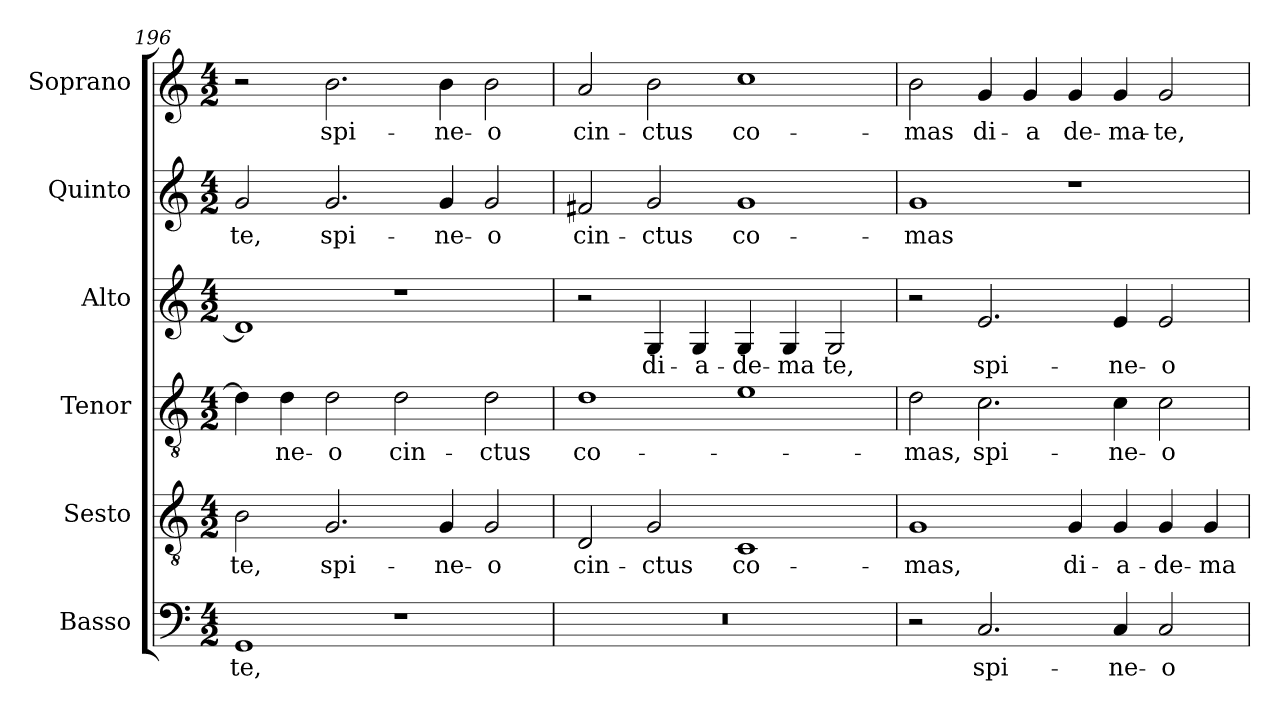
**kern	**text	**kern	**text	**kern	**text	**kern	**text	**kern	**text	**kern	**text
*part6	*part6	*part5	*part5	*part4	*part4	*part3	*part3	*part2	*part2	*part1	*part1
*staff6	*staff6	*staff5	*staff5	*staff4	*staff4	*staff3	*staff3	*staff2	*staff2	*staff1	*staff1
*I"Basso	*	*I"Sesto	*	*I"Tenor	*	*I"Alto	*	*I"Quinto	*	*I"Soprano	*
*I'B.	*	*I'Ss.	*	*I'T.	*	*I'A.	*	*I'Q.	*	*I'S.	*
*clefF4	*	*clefGv2	*	*clefGv2	*	*clefG2	*	*clefG2	*	*clefG2	*
*	*	*ITrd7c12	*	*ITrd7c12	*	*	*	*	*	*	*
*k[]	*	*k[]	*	*k[]	*	*k[]	*	*k[]	*	*k[]	*
*C:	*	*C:	*	*C:	*	*C:	*	*C:	*	*C:	*
*M4/2	*	*M4/2	*	*M4/2	*	*M4/2	*	*M4/2	*	*M4/2	*
=196	=196	=196	=196	=196	=196	=196	=196	=196	=196	=196	=196
!	!LO:LY:b:color=#000000	!	!	!	!	!	!	!	!	!	!
!	!	!	!LO:LY:b:color=#000000	!	!	!	!	!	!	!	!
!	!	!	!	!	!	!	!	!	!LO:LY:b:color=#000000	!	!
1GGi	-te,	2BBi\	-te,	4Di\]	.	1di]	.	2gi/	-te,	2r	.
!	!	!	!	!	!LO:LY:b:color=#000000	!	!	!	!	!	!
.	.	.	.	4Di\	-ne-	.	.	.	.	.	.
!	!	!	!LO:LY:b:color=#000000	!	!	!	!	!	!	!	!
!	!	!	!	!	!LO:LY:b:color=#000000	!	!	!	!	!	!
!	!	!	!	!	!	!	!	!	!LO:LY:b:color=#000000	!	!
!	!	!	!	!	!	!	!	!	!	!	!LO:LY:b:color=#000000
.	.	2.GGi/	spi-	2Di\	-o	.	.	2.gi/	spi-	2.bi\	spi-
!	!	!	!	!	!LO:LY:b:color=#000000	!	!	!	!	!	!
1r	.	.	.	2Di\	cin-	1r	.	.	.	.	.
!	!	!	!LO:LY:b:color=#000000	!	!	!	!	!	!	!	!
!	!	!	!	!	!	!	!	!	!LO:LY:b:color=#000000	!	!
!	!	!	!	!	!	!	!	!	!	!	!LO:LY:b:color=#000000
.	.	4GGi/	-ne-	.	.	.	.	4gi/	-ne-	4bi\	-ne-
!	!	!	!LO:LY:b:color=#000000	!	!	!	!	!	!	!	!
!	!	!	!	!	!LO:LY:b:color=#000000	!	!	!	!	!	!
!	!	!	!	!	!	!	!	!	!LO:LY:b:color=#000000	!	!
!	!	!	!	!	!	!	!	!	!	!	!LO:LY:b:color=#000000
.	.	2GGi/	-o	2Di\	-ctus	.	.	2gi/	-o	2bi\	-o
=197	=197	=197	=197	=197	=197	=197	=197	=197	=197	=197	=197
!LO:N:vis=1	!	!	!	!	!	!	!	!	!	!	!
!	!	!	!LO:LY:b:color=#000000	!	!	!	!	!	!	!	!
!	!	!	!	!	!LO:LY:b:color=#000000	!	!	!	!	!	!
!	!	!	!	!	!	!	!	!	!LO:LY:b:color=#000000	!	!
!	!	!	!	!	!	!	!	!	!	!	!LO:LY:b:color=#000000
0r	.	2DDi/	cin-	1Di	co-	2r	.	2f#Xi/	cin-	2ai/	cin-
!	!	!	!LO:LY:b:color=#000000	!	!	!	!	!	!	!	!
!	!	!	!	!	!	!	!LO:LY:b:color=#000000	!	!	!	!
!	!	!	!	!	!	!	!	!	!LO:LY:b:color=#000000	!	!
!	!	!	!	!	!	!	!	!	!	!	!LO:LY:b:color=#000000
.	.	2GGi/	-ctus	.	.	4Gi/	di-	2gi/	-ctus	2bi\	-ctus
!	!	!	!	!	!	!	!LO:LY:b:color=#000000	!	!	!	!
.	.	.	.	.	.	4Gi/	-a-	.	.	.	.
!	!	!	!LO:LY:b:color=#000000	!	!	!	!	!	!	!	!
!	!	!	!	!	!	!	!LO:LY:b:color=#000000	!	!	!	!
!	!	!	!	!	!	!	!	!	!LO:LY:b:color=#000000	!	!
!	!	!	!	!	!	!	!	!	!	!	!LO:LY:b:color=#000000
.	.	1CCi	co-	1Ei	.	4Gi/	-de-	1gi	co-	1cci	co-
!	!	!	!	!	!	!	!LO:LY:b:color=#000000	!	!	!	!
.	.	.	.	.	.	4Gi/	-ma	.	.	.	.
!	!	!	!	!	!	!	!LO:LY:b:color=#000000	!	!	!	!
.	.	.	.	.	.	2Gi/	te,	.	.	.	.
=198	=198	=198	=198	=198	=198	=198	=198	=198	=198	=198	=198
!	!	!	!LO:LY:b:color=#000000	!	!	!	!	!	!	!	!
!	!	!	!	!	!LO:LY:b:color=#000000	!	!	!	!	!	!
!	!	!	!	!	!	!	!	!	!LO:LY:b:color=#000000	!	!
!	!	!	!	!	!	!	!	!	!	!	!LO:LY:b:color=#000000
2r	.	1GGi	-mas,	2Di\	-mas,	2r	.	1gi	-mas	2bi\	-mas
!	!LO:LY:b:color=#000000	!	!	!	!	!	!	!	!	!	!
!	!	!	!	!	!LO:LY:b:color=#000000	!	!	!	!	!	!
!	!	!	!	!	!	!	!LO:LY:b:color=#000000	!	!	!	!
!	!	!	!	!	!	!	!	!	!	!	!LO:LY:b:color=#000000
2.Ci/	spi-	.	.	2.Ci\	spi-	2.ei/	spi-	.	.	4gi/	di-
!	!	!	!	!	!	!	!	!	!	!	!LO:LY:b:color=#000000
.	.	.	.	.	.	.	.	.	.	4gi/	-a
!	!	!	!LO:LY:b:color=#000000	!	!	!	!	!	!	!	!
!	!	!	!	!	!	!	!	!	!	!	!LO:LY:b:color=#000000
.	.	4GGi/	di-	.	.	.	.	1r	.	4gi/	de-
!	!LO:LY:b:color=#000000	!	!	!	!	!	!	!	!	!	!
!	!	!	!LO:LY:b:color=#000000	!	!	!	!	!	!	!	!
!	!	!	!	!	!LO:LY:b:color=#000000	!	!	!	!	!	!
!	!	!	!	!	!	!	!LO:LY:b:color=#000000	!	!	!	!
!	!	!	!	!	!	!	!	!	!	!	!LO:LY:b:color=#000000
4Ci/	-ne-	4GGi/	-a-	4Ci\	-ne-	4ei/	-ne-	.	.	4gi/	-ma-
!	!LO:LY:b:color=#000000	!	!	!	!	!	!	!	!	!	!
!	!	!	!LO:LY:b:color=#000000	!	!	!	!	!	!	!	!
!	!	!	!	!	!LO:LY:b:color=#000000	!	!	!	!	!	!
!	!	!	!	!	!	!	!LO:LY:b:color=#000000	!	!	!	!
!	!	!	!	!	!	!	!	!	!	!	!LO:LY:b:color=#000000
2Ci/	-o	4GGi/	-de-	2Ci\	-o	2ei/	-o	.	.	2gi/	-te,
!	!	!	!LO:LY:b:color=#000000	!	!	!	!	!	!	!	!
.	.	4GGi/	-ma-	.	.	.	.	.	.	.	.
=	=	=	=	=	=	=	=	=	=	=	=
*-	*-	*-	*-	*-	*-	*-	*-	*-	*-	*-	*-
